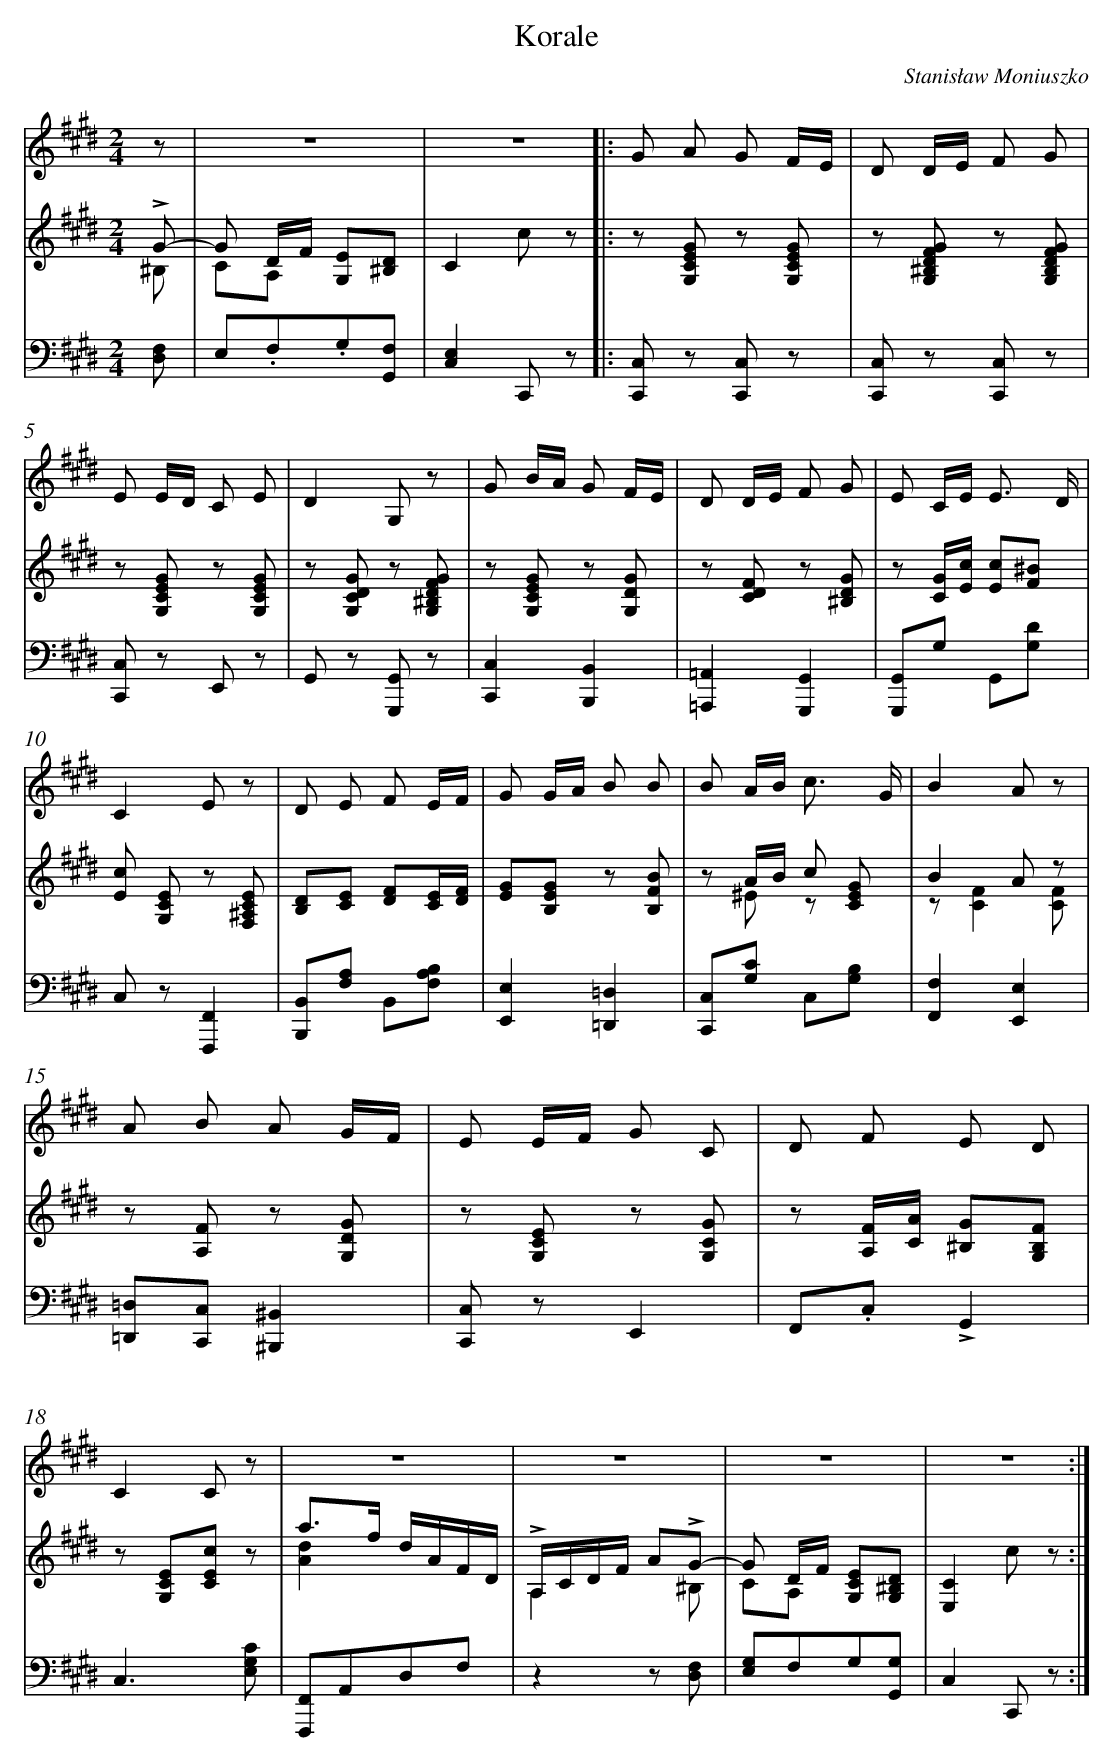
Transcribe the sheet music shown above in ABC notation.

X:1
T: Korale
C: Stanisław Moniuszko
L: 1/8
M: 2/4
V: 1 clef=treble
V: 2 clef=treble
V: 3 clef=bass
K: E
[V:1] z [I:setbarnb 1]|
[V:2] !accent!G- & ^B, |
[V:3] [F,D,] |
[V:1] z4 |
[V:2] G D/F/ [EG,][D^B,] & CA,x2 |
[V:3] E,.F,.G,[F,G,,] |
[V:1] z4 ]|:
[V:2] C2c z ]|:
[V:3] [E,2C,2]C,, z ]|:
[V:1] G A G F/E/ |
[V:2] z [GECG,] z [GECG,] |
[V:3] [C,C,,] z [C,C,,] z |
[V:1] D D/E/ F G |
[V:2] z [GFD^B,G,] z [GFDB,G,] |
[V:3] [C,C,,] z [C,C,,] z |
[V:1] E E/D/ C E |
[V:2] z [GECG,] z [GECG,] |
[V:3] [C,C,,] z E,, z |
[V:1] D2G, z |
[V:2] z [GDCG,] z [GFD^B,G,] |
[V:3] G,, z [G,,G,,,] z |
[V:1] G B/A/ G F/E/ |
[V:2] z [GECG,] z [GDG,] |
[V:3] [C,2C,,2][B,,2B,,,2] |
[V:1] D D/E/ F G |
[V:2] z [FDC] z [GD^B,] |
[V:3] [=A,,2=A,,,2][G,,2G,,,2] |
[V:1] E C/E< E D/ |
[V:2] z [G/C/][c/E/] [cE][^BF] |
[V:3] [G,,G,,,]G, G,,[DG,] |
[V:1] C2E z |
[V:2] [cE] [ECG,] z [EC^A,F,] |
[V:3] C, z[F,,2F,,,2] |
[V:1] D E F E/F/ |
[V:2] [DB,][EC] [FD][E/C/][F/D/] |
[V:3] [B,,B,,,][A,F,] B,,[B,A,F,] |
[V:1] G G/A/ B B |
[V:2] [GE][GEB,] z [BFB,] |
[V:3] [E,2E,,2][=D,2=D,,2] |
[V:1] B A/B< c G/ |
[V:2] z A/B/ c [GEC] & x ^E z x |
[V:3] [C,C,,][CG,] C,[B,G,] |
[V:1] B2A z |
[V:2] B2A z & z[F2C2][FC] |
[V:3] [F,2F,,2][E,2E,,2] |
[V:1] A B A G/F/ |
[V:2] z [FA,] z [GDG,] |
[V:3] [=D,=D,,][C,C,,][^B,,2^B,,,2] |
[V:1] E E/F/ G C |
[V:2] z [ECG,] z [GCG,] |
[V:3] [C,C,,] zE,,2 |
[V:1] D F E D |
[V:2] z [F/A,/][A/C/] [G^B,][FB,G,] |
[V:3] F,,.C,!accent!G,,2 |
[V:1] C2C z |
[V:2] z [ECG,][cEC] z |
[V:3] C,3[CG,E,] |
[V:1] z4 |
[V:2] a>f d/A/F/D/ & [d2A2]x2 |
[V:3] [F,,F,,,]A,,D,F, |
[V:1] z4 |
[V:2] !accent!A,/C/D/F/ A!accent!G- & A,2x ^B, |
[V:3] z2z [F,D,] |
[V:1] z4 |
[V:2] G D/F/ [ECG,][D^B,G,] & CA,x2 |
[V:3] [G,E,]F,G,[G,,G,] |
[V:1] z4 :|]
[V:2] [C2E,2]c z :|]
[V:3] C,2C,, z :|]
